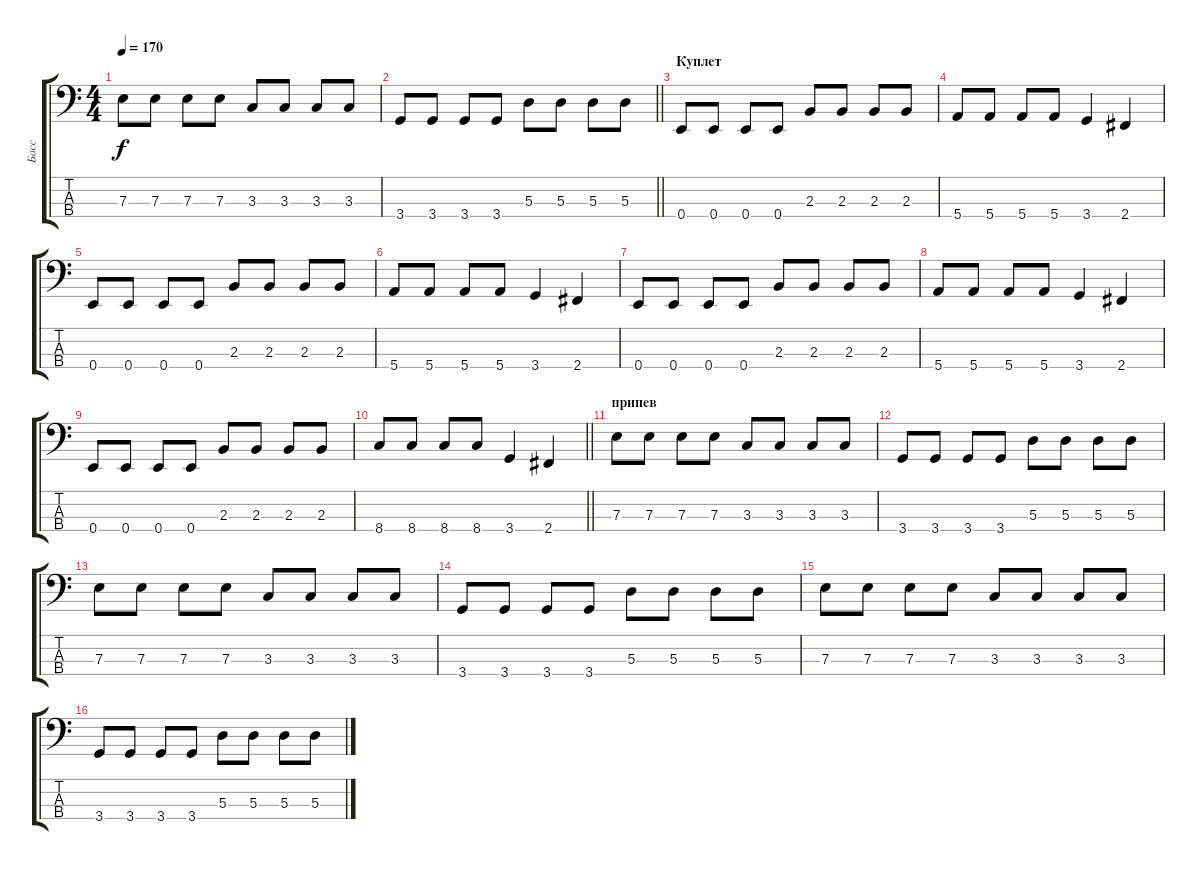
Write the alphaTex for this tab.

\track ("Басс" "Басс") {instrument electricbassfinger}
\staff {score tabs}
\tuning (G2 D2 A1 E1) {hide}
\ts (4 4)
\tempo 170
\clef f4
\ks c
7.3.8{dy f} 7.3.8 7.3.8 7.3.8 3.3.8 3.3.8 3.3.8 3.3.8 |
\barLineRight lightlight
3.4.8 3.4.8 3.4.8 3.4.8 5.3.8 5.3.8 5.3.8 5.3.8 |
\section ("" "Куплет")
0.4.8 0.4.8 0.4.8 0.4.8 2.3.8 2.3.8 2.3.8 2.3.8 |
5.4.8 5.4.8 5.4.8 5.4.8 3.4.4 2.4.4 |
0.4.8 0.4.8 0.4.8 0.4.8 2.3.8 2.3.8 2.3.8 2.3.8 |
5.4.8 5.4.8 5.4.8 5.4.8 3.4.4 2.4.4 |
0.4.8 0.4.8 0.4.8 0.4.8 2.3.8 2.3.8 2.3.8 2.3.8 |
5.4.8 5.4.8 5.4.8 5.4.8 3.4.4 2.4.4 |
0.4.8 0.4.8 0.4.8 0.4.8 2.3.8 2.3.8 2.3.8 2.3.8 |
\barLineRight lightlight
8.4.8 8.4.8 8.4.8 8.4.8 3.4.4 2.4.4 |
\section ("" "припев")
7.3.8 7.3.8 7.3.8 7.3.8 3.3.8 3.3.8 3.3.8 3.3.8 |
3.4.8 3.4.8 3.4.8 3.4.8 5.3.8 5.3.8 5.3.8 5.3.8 |
7.3.8 7.3.8 7.3.8 7.3.8 3.3.8 3.3.8 3.3.8 3.3.8 |
3.4.8 3.4.8 3.4.8 3.4.8 5.3.8 5.3.8 5.3.8 5.3.8 |
7.3.8 7.3.8 7.3.8 7.3.8 3.3.8 3.3.8 3.3.8 3.3.8 |
3.4.8 3.4.8 3.4.8 3.4.8 5.3.8 5.3.8 5.3.8 5.3.8
